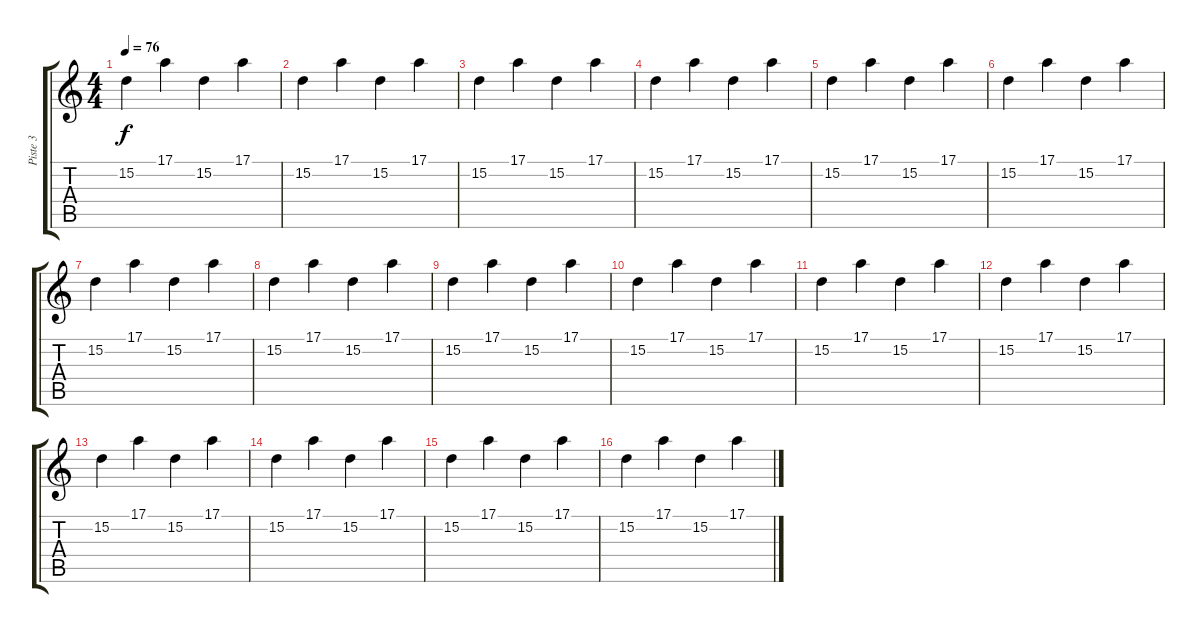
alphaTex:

\track ("Piste 3" "Piste 3") {instrument acousticgrandpiano}
\staff {score tabs}
\tuning (E4 B3 G3 D3 A2 E2) {hide}
\ts (4 4)
\tempo 76
\clef g2
\ks c
15.2.4{dy f} 17.1.4 15.2.4 17.1.4 |
15.2.4 17.1.4 15.2.4 17.1.4 |
15.2.4 17.1.4 15.2.4 17.1.4 |
15.2.4 17.1.4 15.2.4 17.1.4 |
15.2.4 17.1.4 15.2.4 17.1.4 |
15.2.4 17.1.4 15.2.4 17.1.4 |
15.2.4 17.1.4 15.2.4 17.1.4 |
15.2.4 17.1.4 15.2.4 17.1.4 |
15.2.4 17.1.4 15.2.4 17.1.4 |
15.2.4 17.1.4 15.2.4 17.1.4 |
15.2.4 17.1.4 15.2.4 17.1.4 |
15.2.4 17.1.4 15.2.4 17.1.4 |
15.2.4 17.1.4 15.2.4 17.1.4 |
15.2.4 17.1.4 15.2.4 17.1.4 |
15.2.4 17.1.4 15.2.4 17.1.4 |
15.2.4 17.1.4 15.2.4 17.1.4
